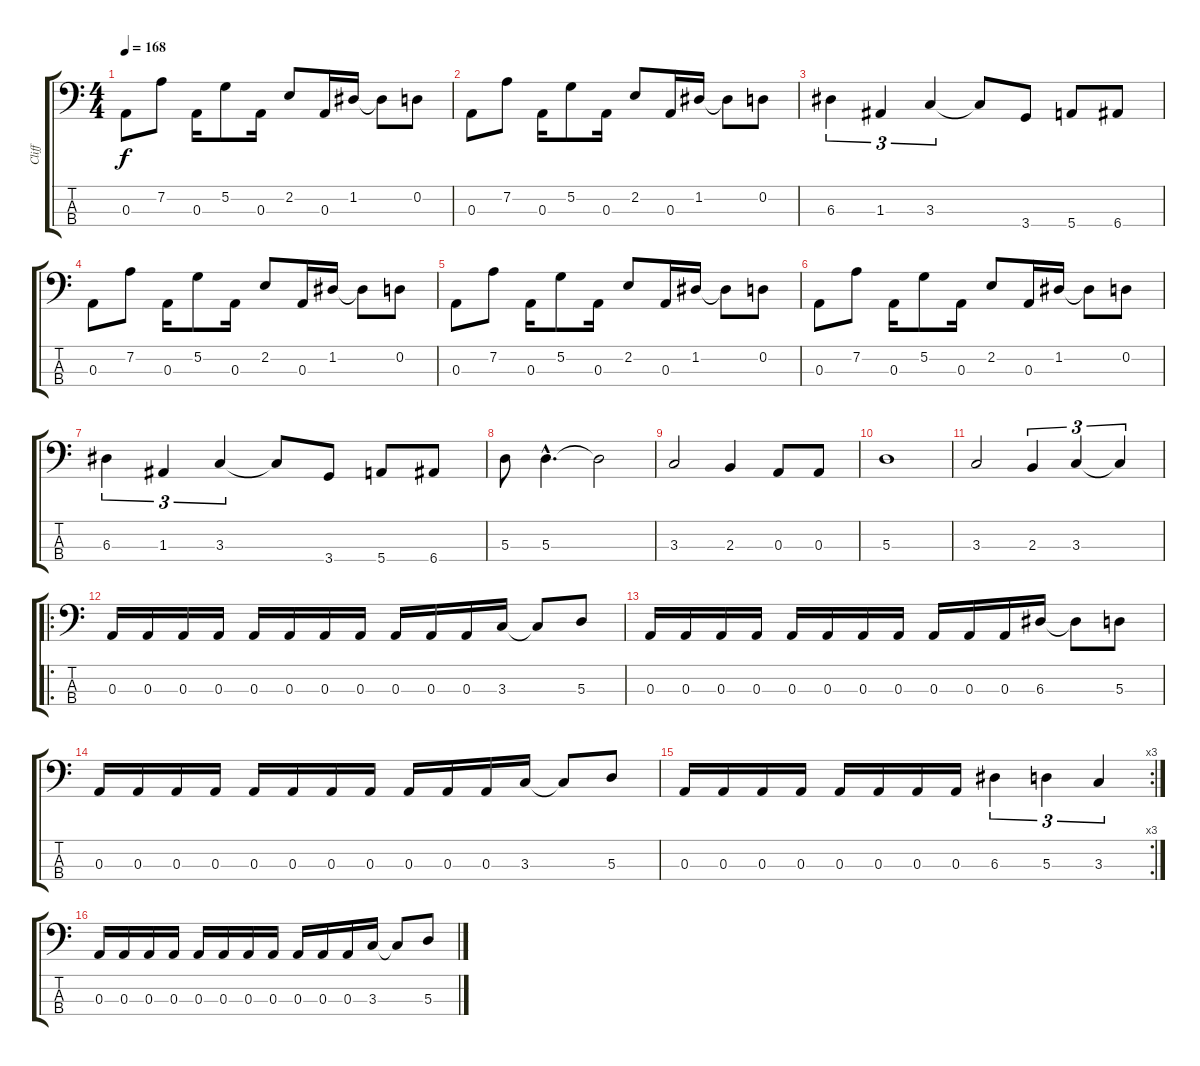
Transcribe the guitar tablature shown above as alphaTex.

\track ("Cliff" "Cliff") {instrument electricbasspick}
\staff {score tabs}
\tuning (G2 D2 A1 E1) {hide}
\ts (4 4)
\tempo 168
\clef f4
\ks c
0.3.8{dy f} 7.2.8 0.3.16 5.2.8 0.3.16 2.2.8 0.3.16 1.2.16 1.2{t}.8 0.2.8 |
0.3.8 7.2.8 0.3.16 5.2.8 0.3.16 2.2.8 0.3.16 1.2.16 1.2{t}.8 0.2.8 |
6.3.4{tu (3 2)} 1.3.4{tu (3 2)} 3.3.4{tu (3 2)} 3.3{t}.8 3.4.8 5.4.8 6.4.8 |
0.3.8 7.2.8 0.3.16 5.2.8 0.3.16 2.2.8 0.3.16 1.2.16 1.2{t}.8 0.2.8 |
0.3.8 7.2.8 0.3.16 5.2.8 0.3.16 2.2.8 0.3.16 1.2.16 1.2{t}.8 0.2.8 |
0.3.8 7.2.8 0.3.16 5.2.8 0.3.16 2.2.8 0.3.16 1.2.16 1.2{t}.8 0.2.8 |
6.3.4{tu (3 2)} 1.3.4{tu (3 2)} 3.3.4{tu (3 2)} 3.3{t}.8 3.4.8 5.4.8 6.4.8 |
5.3.8 5.3{hac}.4{d} 5.3{t}.2 |
3.3.2 2.3.4 0.3.8 0.3.8 |
5.3.1 |
3.3.2 2.3.4{tu (3 2)} 3.3.4{tu (3 2)} 3.3{t}.4{tu (3 2)} |
\ro
0.3.16 0.3.16 0.3.16 0.3.16 0.3.16 0.3.16 0.3.16 0.3.16 0.3.16 0.3.16 0.3.16 3.3.16 3.3{t}.8 5.3.8 |
0.3.16 0.3.16 0.3.16 0.3.16 0.3.16 0.3.16 0.3.16 0.3.16 0.3.16 0.3.16 0.3.16 6.3.16 6.3{t}.8 5.3.8 |
0.3.16 0.3.16 0.3.16 0.3.16 0.3.16 0.3.16 0.3.16 0.3.16 0.3.16 0.3.16 0.3.16 3.3.16 3.3{t}.8 5.3.8 |
\rc 3
0.3.16 0.3.16 0.3.16 0.3.16 0.3.16 0.3.16 0.3.16 0.3.16 6.3.4{tu (3 2)} 5.3.4{tu (3 2)} 3.3.4{tu (3 2)} |
0.3.16 0.3.16 0.3.16 0.3.16 0.3.16 0.3.16 0.3.16 0.3.16 0.3.16 0.3.16 0.3.16 3.3.16 3.3{t}.8 5.3.8
